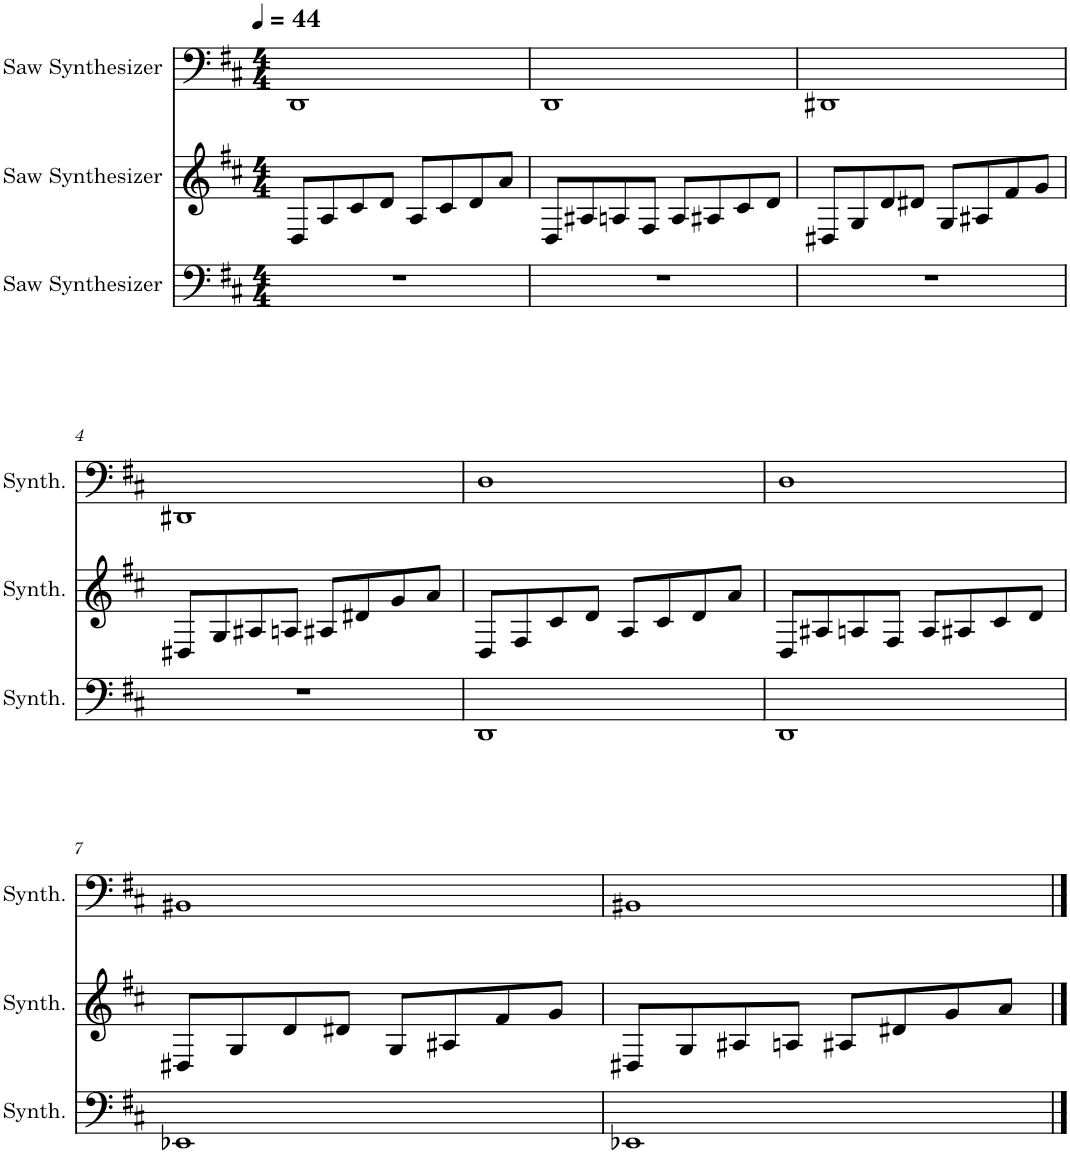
**kern	**kern	**kern
*part3	*part2	*part1
*staff3	*staff2	*staff1
*I"Saw Synthesizer	*I"Saw Synthesizer	*I"Saw Synthesizer
*I'Synth.	*I'Synth.	*I'Synth.
*clefF4	*clefG2	*clefF4
*k[f#c#]	*k[f#c#]	*k[f#c#]
*M4/4	*M4/4	*M4/4
*MM44	*MM44	*MM44
=1	=1	=1
1r	8D/L	1DD
.	8A/	.
.	8c#/	.
.	8d/J	.
.	8A/L	.
.	8c#/	.
.	8d/	.
.	8a/J	.
=2	=2	=2
1r	8D/L	1DD
.	8A#X/	.
.	8An/	.
.	8F#/J	.
.	8A/L	.
.	8A#X/	.
.	8c#/	.
.	8d/J	.
=3	=3	=3
1r	8D#X/L	1DD#X
.	8G/	.
.	8d/	.
.	8d#X/J	.
.	8G/L	.
.	8A#X/	.
.	8f#/	.
.	8g/J	.
!!LO:LB:g=z
=4	=4	=4
1r	8D#X/L	1DD#X
.	8G/	.
.	8A#X/	.
.	8An/J	.
.	8A#X/L	.
.	8d#X/	.
.	8g/	.
.	8a/J	.
=5	=5	=5
1DD	8D/L	1D
.	8F#/	.
.	8c#/	.
.	8d/J	.
.	8A/L	.
.	8c#/	.
.	8d/	.
.	8a/J	.
=6	=6	=6
1DD	8D/L	1D
.	8A#X/	.
.	8An/	.
.	8F#/J	.
.	8A/L	.
.	8A#X/	.
.	8c#/	.
.	8d/J	.
!!LO:LB:g=z
=7	=7	=7
1EE-X	8D#X/L	1BB#X
.	8G/	.
.	8d/	.
.	8d#X/J	.
.	8G/L	.
.	8A#X/	.
.	8f#/	.
.	8g/J	.
=8	=8	=8
1EE-X	8D#X/L	1BB#X
.	8G/	.
.	8A#X/	.
.	8An/J	.
.	8A#X/L	.
.	8d#X/	.
.	8g/	.
.	8a/J	.
==	==	==
*-	*-	*-
